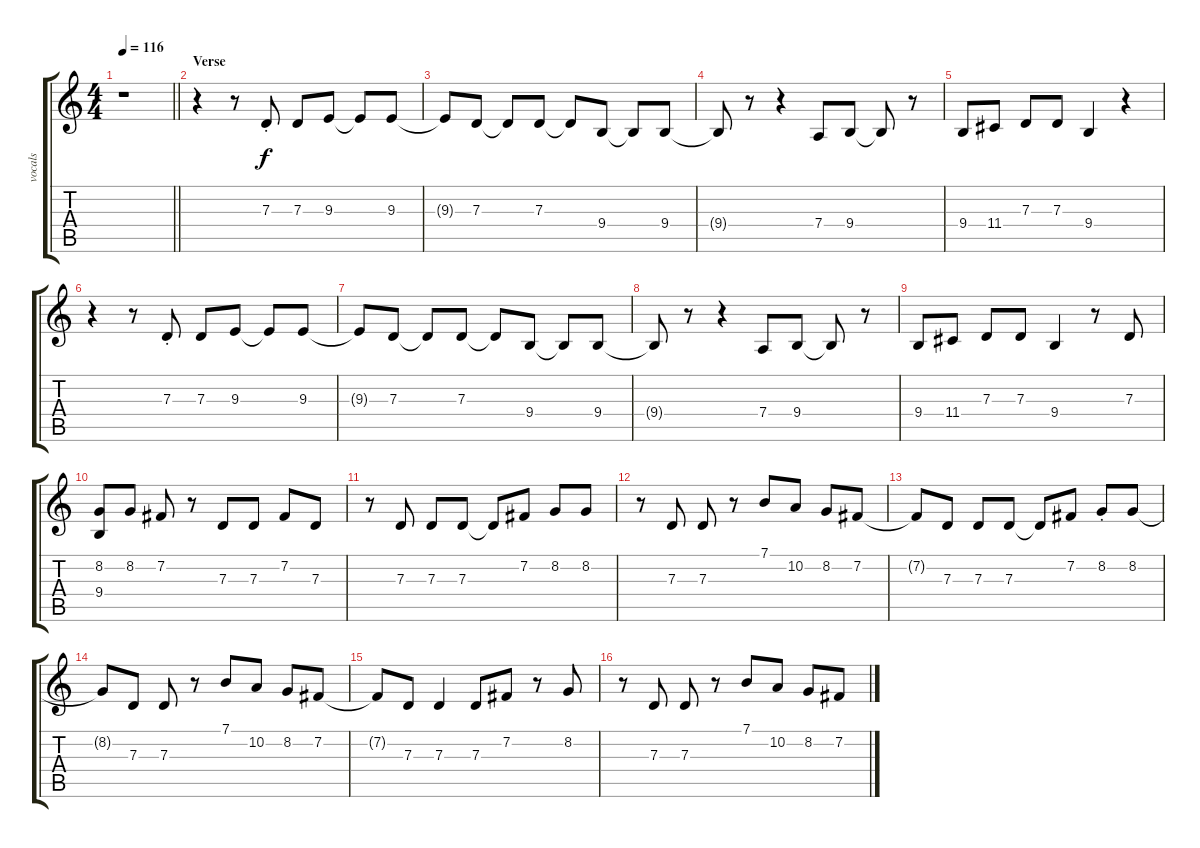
\track ("vocals" "vocals") {instrument lead3calliope}
\staff {score tabs}
\tuning (E4 B3 G3 D3 A2 E2) {hide}
\ts (4 4)
\tempo 116
\clef g2
\barLineRight lightlight
\ks c
r.1{dy f} |
\section ("" "Verse")
r.4 r.8 7.3{st}.8 7.3.8 9.3.8 9.3{t}.8 9.3.8 |
9.3{t}.8 7.3.8 7.3{t}.8 7.3.8 7.3{t}.8 9.4.8 9.4{t}.8 9.4.8 |
9.4{t}.8 r.8 r.4 7.4.8 9.4.8 9.4{t}.8 r.8 |
9.4.8 11.4.8 7.3.8 7.3.8 9.4.4 r.4 |
r.4 r.8 7.3{st}.8 7.3.8 9.3.8 9.3{t}.8 9.3.8 |
9.3{t}.8 7.3.8 7.3{t}.8 7.3.8 7.3{t}.8 9.4.8 9.4{t}.8 9.4.8 |
9.4{t}.8 r.8 r.4 7.4.8 9.4.8 9.4{t}.8 r.8 |
9.4.8 11.4.8 7.3.8 7.3.8 9.4.4 r.8 7.3.8 |
(8.2 9.4).8 8.2.8 7.2.8 r.8 7.3.8 7.3.8 7.2.8 7.3.8 |
r.8 7.3.8 7.3.8 7.3.8 7.3{t}.8 7.2.8 8.2.8 8.2.8 |
r.8 7.3.8 7.3.8 r.8 7.1.8 10.2.8 8.2.8 7.2.8 |
7.2{t}.8 7.3.8 7.3.8 7.3.8 7.3{t}.8 7.2.8 8.2{st}.8 8.2.8 |
8.2{t}.8 7.3.8 7.3.8 r.8 7.1.8 10.2.8 8.2.8 7.2.8 |
7.2{t}.8 7.3.8 7.3.4 7.3.8 7.2.8 r.8 8.2.8 |
r.8 7.3.8 7.3.8 r.8 7.1.8 10.2.8 8.2.8 7.2.8
